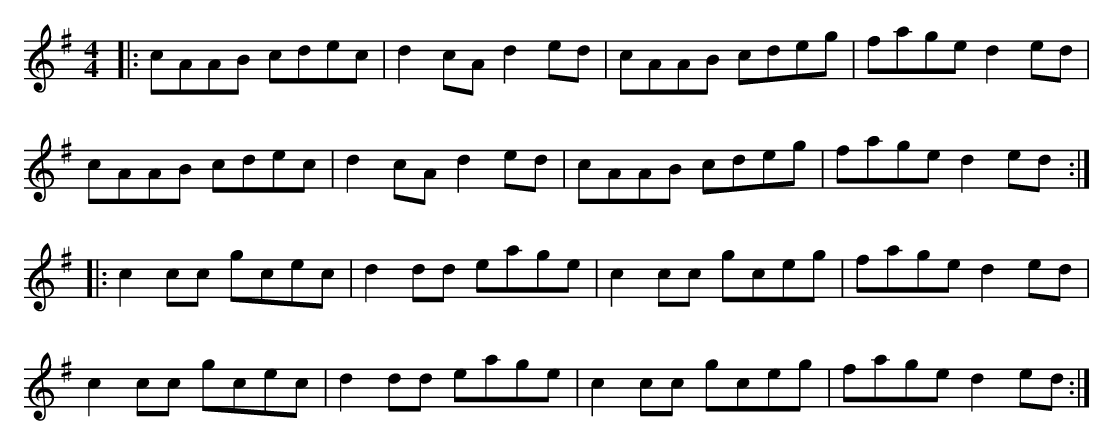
X:1
M:4/4
K:Ador
|:cAAB cdec|d2cA d2ed|cAAB cdeg|fage d2ed|
cAAB cdec|d2cA d2ed|cAAB cdeg|fage d2ed:|
|:c2cc gcec|d2dd eage|c2cc gceg|fage d2ed|
c2cc gcec|d2dd eage|c2cc gceg|fage d2ed:|
